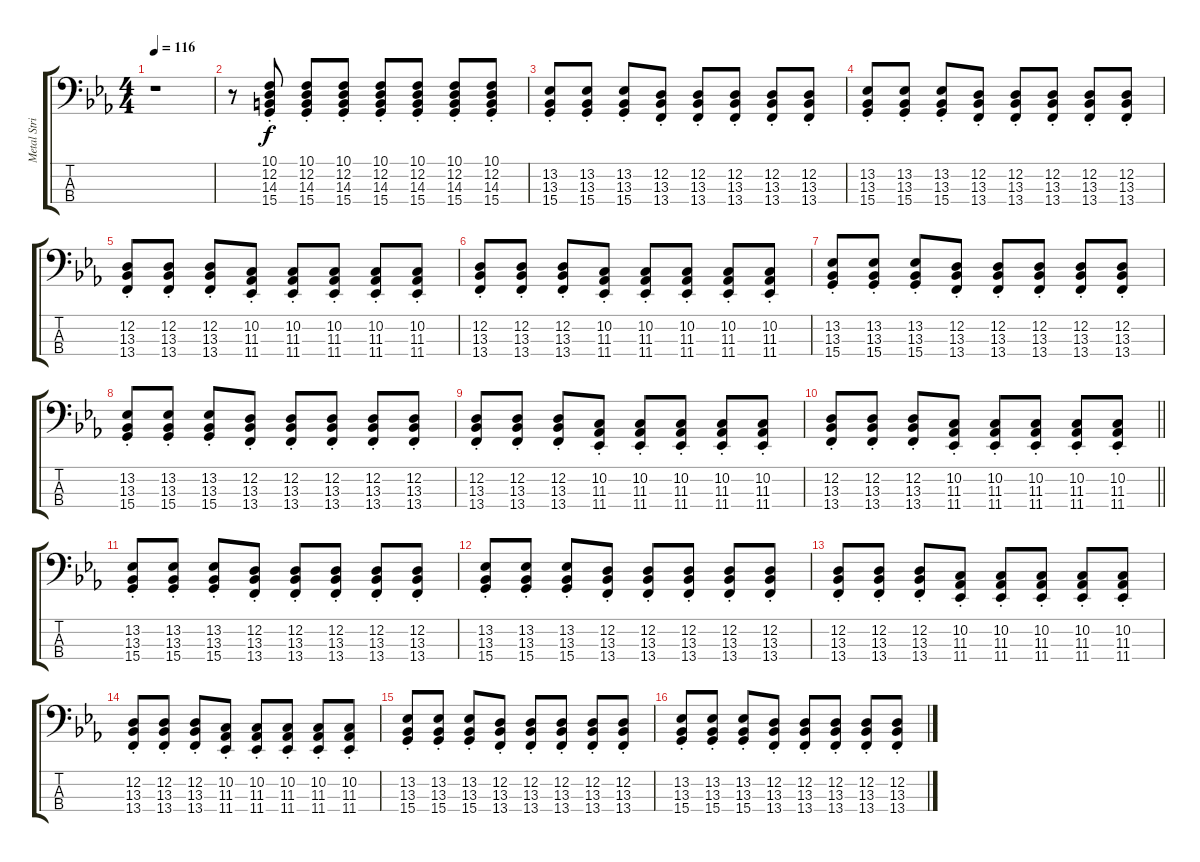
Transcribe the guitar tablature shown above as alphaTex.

\track ("Metal Strings" "Metal Stri") {instrument stringensemble1}
\staff {score tabs}
\tuning (G2 D2 A1 E1) {hide}
\ts (4 4)
\tempo 116
\clef f4
\ks eb
r.1{dy f instrument stringensemble1} |
r.8 (10.1{st} 12.2{st} 14.3{st} 15.4{st}).8 (10.1{st} 12.2{st} 14.3{st} 15.4{st}).8 (10.1{st} 12.2{st} 14.3{st} 15.4{st}).8 (10.1{st} 12.2{st} 14.3{st} 15.4{st}).8 (10.1{st} 12.2{st} 14.3{st} 15.4{st}).8 (10.1{st} 12.2{st} 14.3{st} 15.4{st}).8 (10.1{st} 12.2{st} 14.3{st} 15.4{st}).8 |
(13.2{st} 13.3{st} 15.4{st}).8 (13.2{st} 13.3{st} 15.4{st}).8 (13.2{st} 13.3{st} 15.4{st}).8 (12.2{st} 13.3{st} 13.4{st}).8 (12.2{st} 13.3{st} 13.4{st}).8 (12.2{st} 13.3{st} 13.4{st}).8 (12.2{st} 13.3{st} 13.4{st}).8 (12.2{st} 13.3{st} 13.4{st}).8 |
(13.2{st} 13.3{st} 15.4{st}).8 (13.2{st} 13.3{st} 15.4{st}).8 (13.2{st} 13.3{st} 15.4{st}).8 (12.2{st} 13.3{st} 13.4{st}).8 (12.2{st} 13.3{st} 13.4{st}).8 (12.2{st} 13.3{st} 13.4{st}).8 (12.2{st} 13.3{st} 13.4{st}).8 (12.2{st} 13.3{st} 13.4{st}).8 |
(12.2{st} 13.3{st} 13.4{st}).8 (12.2{st} 13.3{st} 13.4{st}).8 (12.2{st} 13.3{st} 13.4{st}).8 (10.2{st} 11.3{st} 11.4{st}).8 (10.2{st} 11.3{st} 11.4{st}).8 (10.2{st} 11.3{st} 11.4{st}).8 (10.2{st} 11.3{st} 11.4{st}).8 (10.2{st} 11.3{st} 11.4{st}).8 |
(12.2{st} 13.3{st} 13.4{st}).8 (12.2{st} 13.3{st} 13.4{st}).8 (12.2{st} 13.3{st} 13.4{st}).8 (10.2{st} 11.3{st} 11.4{st}).8 (10.2{st} 11.3{st} 11.4{st}).8 (10.2{st} 11.3{st} 11.4{st}).8 (10.2{st} 11.3{st} 11.4{st}).8 (10.2{st} 11.3{st} 11.4{st}).8 |
(13.2{st} 13.3{st} 15.4{st}).8 (13.2{st} 13.3{st} 15.4{st}).8 (13.2{st} 13.3{st} 15.4{st}).8 (12.2{st} 13.3{st} 13.4{st}).8 (12.2{st} 13.3{st} 13.4{st}).8 (12.2{st} 13.3{st} 13.4{st}).8 (12.2{st} 13.3{st} 13.4{st}).8 (12.2{st} 13.3{st} 13.4{st}).8 |
(13.2{st} 13.3{st} 15.4{st}).8 (13.2{st} 13.3{st} 15.4{st}).8 (13.2{st} 13.3{st} 15.4{st}).8 (12.2{st} 13.3{st} 13.4{st}).8 (12.2{st} 13.3{st} 13.4{st}).8 (12.2{st} 13.3{st} 13.4{st}).8 (12.2{st} 13.3{st} 13.4{st}).8 (12.2{st} 13.3{st} 13.4{st}).8 |
(12.2{st} 13.3{st} 13.4{st}).8 (12.2{st} 13.3{st} 13.4{st}).8 (12.2{st} 13.3{st} 13.4{st}).8 (10.2{st} 11.3{st} 11.4{st}).8 (10.2{st} 11.3{st} 11.4{st}).8 (10.2{st} 11.3{st} 11.4{st}).8 (10.2{st} 11.3{st} 11.4{st}).8 (10.2{st} 11.3{st} 11.4{st}).8 |
\barLineRight lightlight
(12.2{st} 13.3{st} 13.4{st}).8 (12.2{st} 13.3{st} 13.4{st}).8 (12.2{st} 13.3{st} 13.4{st}).8 (10.2{st} 11.3{st} 11.4{st}).8 (10.2{st} 11.3{st} 11.4{st}).8 (10.2{st} 11.3{st} 11.4{st}).8 (10.2{st} 11.3{st} 11.4{st}).8 (10.2{st} 11.3{st} 11.4{st}).8 |
(13.2{st} 13.3{st} 15.4{st}).8 (13.2{st} 13.3{st} 15.4{st}).8 (13.2{st} 13.3{st} 15.4{st}).8 (12.2{st} 13.3{st} 13.4{st}).8 (12.2{st} 13.3{st} 13.4{st}).8 (12.2{st} 13.3{st} 13.4{st}).8 (12.2{st} 13.3{st} 13.4{st}).8 (12.2{st} 13.3{st} 13.4{st}).8 |
(13.2{st} 13.3{st} 15.4{st}).8 (13.2{st} 13.3{st} 15.4{st}).8 (13.2{st} 13.3{st} 15.4{st}).8 (12.2{st} 13.3{st} 13.4{st}).8 (12.2{st} 13.3{st} 13.4{st}).8 (12.2{st} 13.3{st} 13.4{st}).8 (12.2{st} 13.3{st} 13.4{st}).8 (12.2{st} 13.3{st} 13.4{st}).8 |
(12.2{st} 13.3{st} 13.4{st}).8 (12.2{st} 13.3{st} 13.4{st}).8 (12.2{st} 13.3{st} 13.4{st}).8 (10.2{st} 11.3{st} 11.4{st}).8 (10.2{st} 11.3{st} 11.4{st}).8 (10.2{st} 11.3{st} 11.4{st}).8 (10.2{st} 11.3{st} 11.4{st}).8 (10.2{st} 11.3{st} 11.4{st}).8 |
(12.2{st} 13.3{st} 13.4{st}).8 (12.2{st} 13.3{st} 13.4{st}).8 (12.2{st} 13.3{st} 13.4{st}).8 (10.2{st} 11.3{st} 11.4{st}).8 (10.2{st} 11.3{st} 11.4{st}).8 (10.2{st} 11.3{st} 11.4{st}).8 (10.2{st} 11.3{st} 11.4{st}).8 (10.2{st} 11.3{st} 11.4{st}).8 |
(13.2{st} 13.3{st} 15.4{st}).8 (13.2{st} 13.3{st} 15.4{st}).8 (13.2{st} 13.3{st} 15.4{st}).8 (12.2{st} 13.3{st} 13.4{st}).8 (12.2{st} 13.3{st} 13.4{st}).8 (12.2{st} 13.3{st} 13.4{st}).8 (12.2{st} 13.3{st} 13.4{st}).8 (12.2{st} 13.3{st} 13.4{st}).8 |
(13.2{st} 13.3{st} 15.4{st}).8 (13.2{st} 13.3{st} 15.4{st}).8 (13.2{st} 13.3{st} 15.4{st}).8 (12.2{st} 13.3{st} 13.4{st}).8 (12.2{st} 13.3{st} 13.4{st}).8 (12.2{st} 13.3{st} 13.4{st}).8 (12.2{st} 13.3{st} 13.4{st}).8 (12.2{st} 13.3{st} 13.4{st}).8
